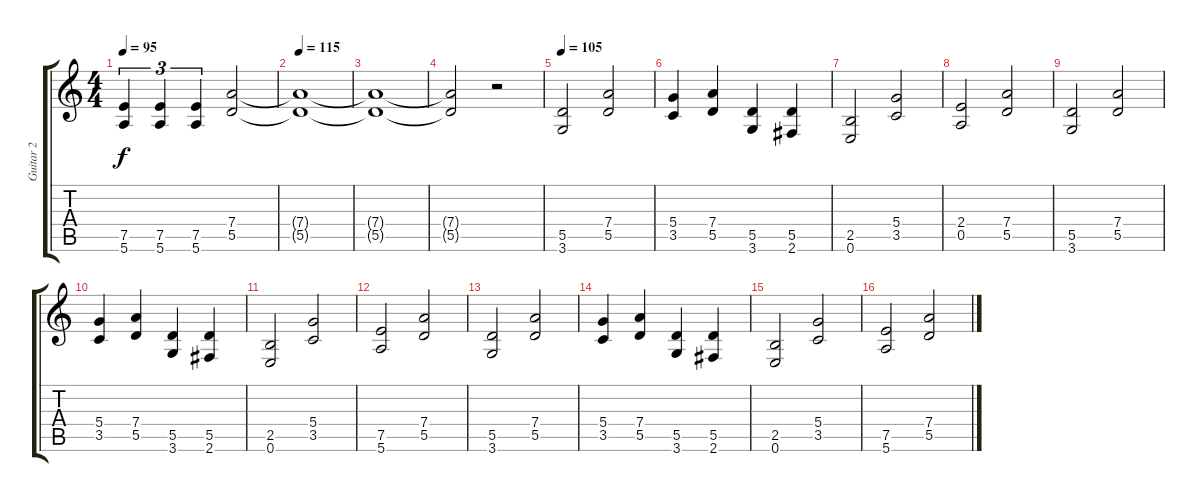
\track ("Guitar 2" "Guitar 2") {instrument overdrivenguitar}
\staff {score tabs}
\tuning (E4 B3 G3 D3 A2 E2) {hide}
\ts (4 4)
\tempo 95
\clef g2
\ks c
(7.5 5.6).4{tu (3 2) dy f} (7.5 5.6).4{tu (3 2)} (7.5 5.6).4{tu (3 2)} (7.4 5.5).2 |
\tempo 115
(7.4{t} 5.5{t}).1 |
(7.4{t} 5.5{t}).1 |
(7.4{t} 5.5{t}).2 r.2 |
\tempo 105
(5.5 3.6).2 (7.4 5.5).2 |
(5.4 3.5).4 (7.4 5.5).4 (5.5 3.6).4 (5.5 2.6).4 |
(2.5 0.6).2 (5.4 3.5).2 |
(2.4 0.5).2 (7.4 5.5).2 |
(5.5 3.6).2 (7.4 5.5).2 |
(5.4 3.5).4 (7.4 5.5).4 (5.5 3.6).4 (5.5 2.6).4 |
(2.5 0.6).2 (5.4 3.5).2 |
(7.5 5.6).2 (7.4 5.5).2 |
(5.5 3.6).2 (7.4 5.5).2 |
(5.4 3.5).4 (7.4 5.5).4 (5.5 3.6).4 (5.5 2.6).4 |
(2.5 0.6).2 (5.4 3.5).2 |
(7.5 5.6).2 (7.4 5.5).2
